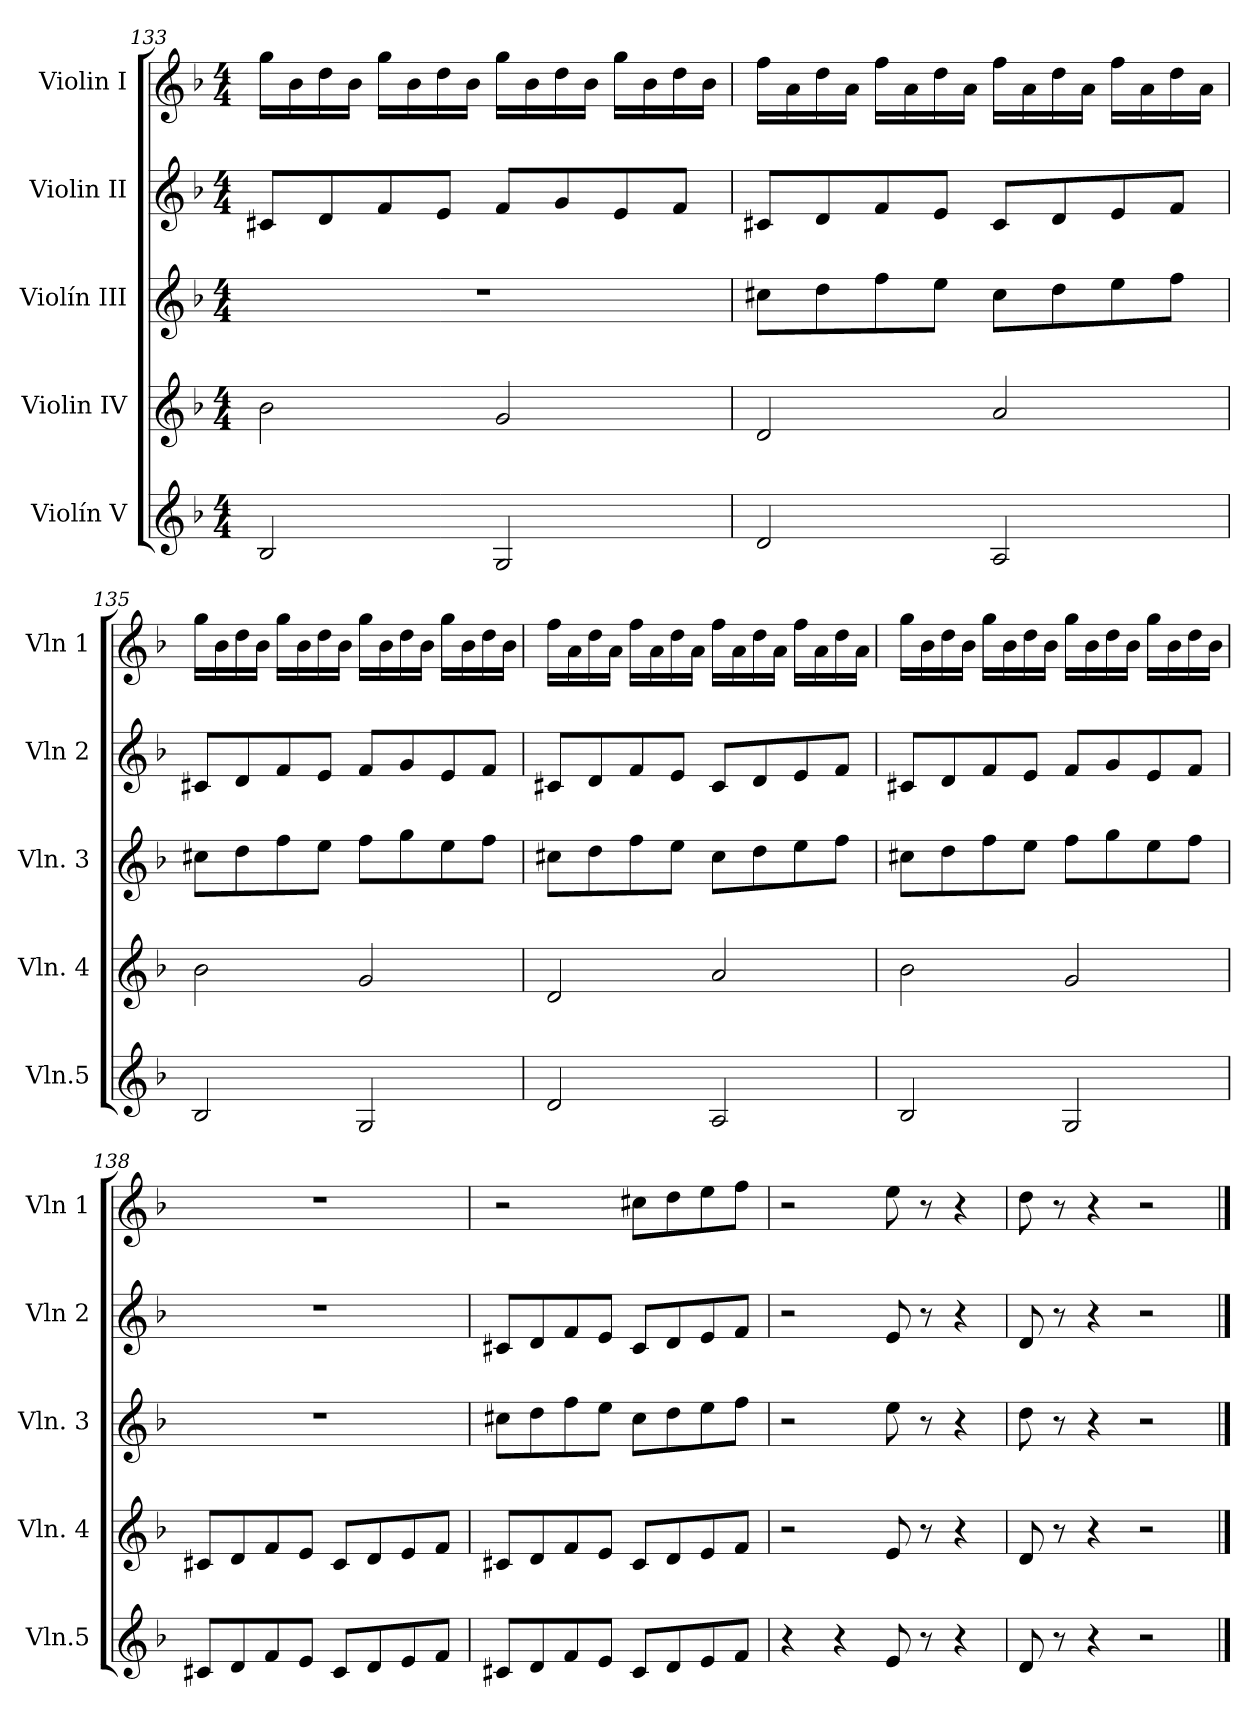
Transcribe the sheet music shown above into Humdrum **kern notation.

**kern	**kern	**kern	**kern	**kern
*part5	*part4	*part3	*part2	*part1
*staff5	*staff4	*staff3	*staff2	*staff1
*I"Violín V	*I"Violin IV	*I"Violín III	*I"Violin II	*I"Violin I
*I'Vln.5	*I'Vln. 4	*I'Vln. 3	*I'Vln 2	*I'Vln 1
*clefG2	*clefG2	*clefG2	*clefG2	*clefG2
*k[b-]	*k[b-]	*k[b-]	*k[b-]	*k[b-]
*M4/4	*M4/4	*M4/4	*M4/4	*M4/4
=133	=133	=133	=133	=133
2B-/	2b-\	1r	8c#X/L	16gg\LL
.	.	.	.	16b-\
.	.	.	8d/	16dd\
.	.	.	.	16b-\JJ
.	.	.	8f/	16gg\LL
.	.	.	.	16b-\
.	.	.	8e/J	16dd\
.	.	.	.	16b-\JJ
2G/	2g/	.	8f/L	16gg\LL
.	.	.	.	16b-\
.	.	.	8g/	16dd\
.	.	.	.	16b-\JJ
.	.	.	8e/	16gg\LL
.	.	.	.	16b-\
.	.	.	8f/J	16dd\
.	.	.	.	16b-\JJ
!!LO:PB:g=z
=134	=134	=134	=134	=134
2d/	2d/	8cc#X\L	8c#X/L	16ff\LL
.	.	.	.	16a\
.	.	8dd\	8d/	16dd\
.	.	.	.	16a\JJ
.	.	8ff\	8f/	16ff\LL
.	.	.	.	16a\
.	.	8ee\J	8e/J	16dd\
.	.	.	.	16a\JJ
2A/	2a/	8cc#\L	8c#/L	16ff\LL
.	.	.	.	16a\
.	.	8dd\	8d/	16dd\
.	.	.	.	16a\JJ
.	.	8ee\	8e/	16ff\LL
.	.	.	.	16a\
.	.	8ff\J	8f/J	16dd\
.	.	.	.	16a\JJ
=135	=135	=135	=135	=135
2B-/	2b-\	8cc#X\L	8c#X/L	16gg\LL
.	.	.	.	16b-\
.	.	8dd\	8d/	16dd\
.	.	.	.	16b-\JJ
.	.	8ff\	8f/	16gg\LL
.	.	.	.	16b-\
.	.	8ee\J	8e/J	16dd\
.	.	.	.	16b-\JJ
2G/	2g/	8ff\L	8f/L	16gg\LL
.	.	.	.	16b-\
.	.	8gg\	8g/	16dd\
.	.	.	.	16b-\JJ
.	.	8ee\	8e/	16gg\LL
.	.	.	.	16b-\
.	.	8ff\J	8f/J	16dd\
.	.	.	.	16b-\JJ
!!LO:LB:g=z
=136	=136	=136	=136	=136
2d/	2d/	8cc#X\L	8c#X/L	16ff\LL
.	.	.	.	16a\
.	.	8dd\	8d/	16dd\
.	.	.	.	16a\JJ
.	.	8ff\	8f/	16ff\LL
.	.	.	.	16a\
.	.	8ee\J	8e/J	16dd\
.	.	.	.	16a\JJ
2A/	2a/	8cc#\L	8c#/L	16ff\LL
.	.	.	.	16a\
.	.	8dd\	8d/	16dd\
.	.	.	.	16a\JJ
.	.	8ee\	8e/	16ff\LL
.	.	.	.	16a\
.	.	8ff\J	8f/J	16dd\
.	.	.	.	16a\JJ
=137	=137	=137	=137	=137
2B-/	2b-\	8cc#X\L	8c#X/L	16gg\LL
.	.	.	.	16b-\
.	.	8dd\	8d/	16dd\
.	.	.	.	16b-\JJ
.	.	8ff\	8f/	16gg\LL
.	.	.	.	16b-\
.	.	8ee\J	8e/J	16dd\
.	.	.	.	16b-\JJ
2G/	2g/	8ff\L	8f/L	16gg\LL
.	.	.	.	16b-\
.	.	8gg\	8g/	16dd\
.	.	.	.	16b-\JJ
.	.	8ee\	8e/	16gg\LL
.	.	.	.	16b-\
.	.	8ff\J	8f/J	16dd\
.	.	.	.	16b-\JJ
=138	=138	=138	=138	=138
8c#X/L	8c#X/L	1r	1r	1r
8d/	8d/	.	.	.
8f/	8f/	.	.	.
8e/J	8e/J	.	.	.
8c#/L	8c#/L	.	.	.
8d/	8d/	.	.	.
8e/	8e/	.	.	.
8f/J	8f/J	.	.	.
!!LO:PB:g=z
=139	=139	=139	=139	=139
8c#X/L	8c#X/L	8cc#X\L	8c#X/L	2r
8d/	8d/	8dd\	8d/	.
8f/	8f/	8ff\	8f/	.
8e/J	8e/J	8ee\J	8e/J	.
8c#/L	8c#/L	8cc#\L	8c#/L	8cc#X\L
8d/	8d/	8dd\	8d/	8dd\
8e/	8e/	8ee\	8e/	8ee\
8f/J	8f/J	8ff\J	8f/J	8ff\J
=140	=140	=140	=140	=140
4r	2r	2r	2r	2r
4r	.	.	.	.
8e/	8e/	8ee\	8e/	8ee\
8r	8r	8r	8r	8r
4r	4r	4r	4r	4r
=141	=141	=141	=141	=141
8d/	8d/	8dd\	8d/	8dd\
8r	8r	8r	8r	8r
4r	4r	4r	4r	4r
2r	2r	2r	2r	2r
==	==	==	==	==
*-	*-	*-	*-	*-
